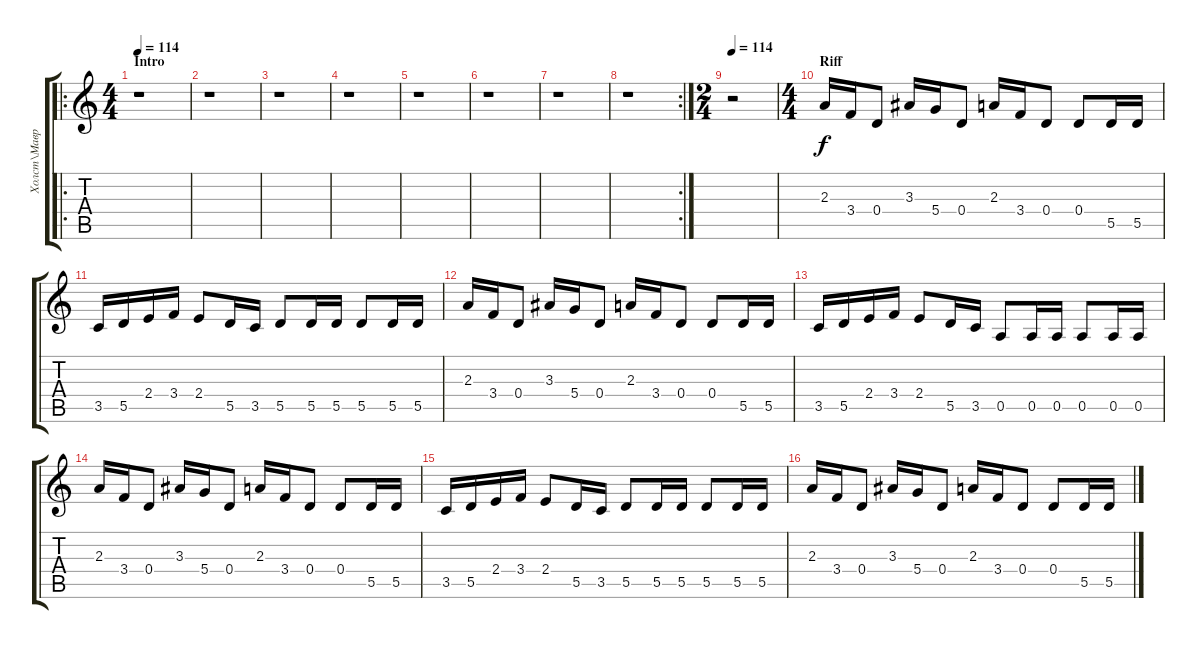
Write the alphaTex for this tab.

\track ("Холст\\Маврик" "Холст\\Мавр") {instrument overdrivenguitar}
\staff {score tabs}
\tuning (E4 B3 G3 D3 A2 E2) {hide}
\ro
\ts (4 4)
\section ("" "Intro")
\tempo 114
\clef g2
\ks c
r.1{dy f instrument overdrivenguitar} |
r.1 |
r.1 |
r.1 |
r.1 |
r.1 |
r.1 |
\rc 2
r.1 |
\ts (2 4)
\tempo 114
r.2 |
\ts (4 4)
\section ("" "Riff")
2.3.16 3.4.16 0.4.8 3.3.16 5.4.16 0.4.8 2.3.16 3.4.16 0.4.8 0.4.8 5.5.16 5.5.16 |
3.5.16 5.5.16 2.4.16 3.4.16 2.4.8 5.5.16 3.5.16 5.5.8 5.5.16 5.5.16 5.5.8 5.5.16 5.5.16 |
2.3.16 3.4.16 0.4.8 3.3.16 5.4.16 0.4.8 2.3.16 3.4.16 0.4.8 0.4.8 5.5.16 5.5.16 |
3.5.16 5.5.16 2.4.16 3.4.16 2.4.8 5.5.16 3.5.16 0.5.8 0.5.16 0.5.16 0.5.8 0.5.16 0.5.16 |
2.3.16 3.4.16 0.4.8 3.3.16 5.4.16 0.4.8 2.3.16 3.4.16 0.4.8 0.4.8 5.5.16 5.5.16 |
3.5.16 5.5.16 2.4.16 3.4.16 2.4.8 5.5.16 3.5.16 5.5.8 5.5.16 5.5.16 5.5.8 5.5.16 5.5.16 |
2.3.16 3.4.16 0.4.8 3.3.16 5.4.16 0.4.8 2.3.16 3.4.16 0.4.8 0.4.8 5.5.16 5.5.16
